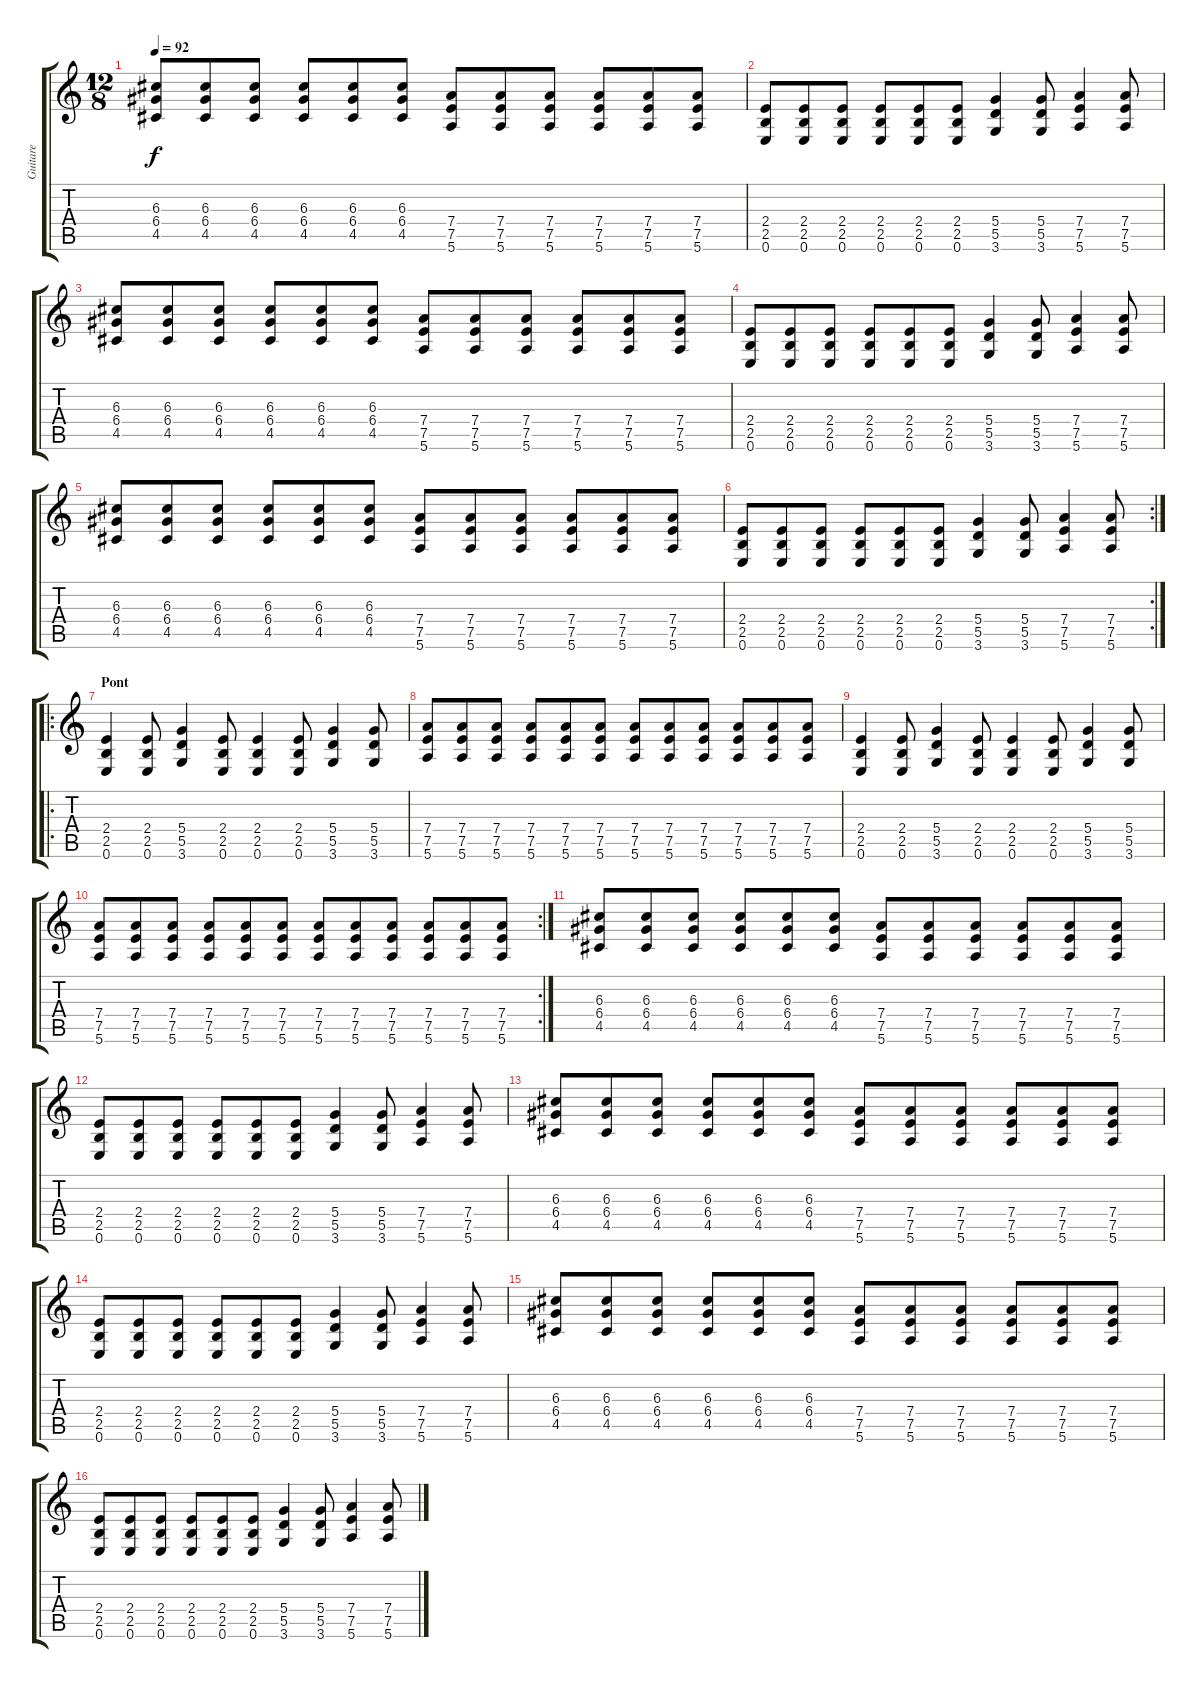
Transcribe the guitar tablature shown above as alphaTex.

\track ("Guitare" "Guitare") {instrument distortionguitar}
\staff {score tabs}
\tuning (E4 B3 G3 D3 A2 E2) {hide}
\ts (12 8)
\tempo 92
\clef g2
\ks c
(6.3 6.4 4.5).8{dy f} (6.3 6.4 4.5).8 (6.3 6.4 4.5).8 (6.3 6.4 4.5).8 (6.3 6.4 4.5).8 (6.3 6.4 4.5).8 (7.4 7.5 5.6).8 (7.4 7.5 5.6).8 (7.4 7.5 5.6).8 (7.4 7.5 5.6).8 (7.4 7.5 5.6).8 (7.4 7.5 5.6).8 |
(2.4 2.5 0.6).8 (2.4 2.5 0.6).8 (2.4 2.5 0.6).8 (2.4 2.5 0.6).8 (2.4 2.5 0.6).8 (2.4 2.5 0.6).8 (5.4 5.5 3.6).4 (5.4 5.5 3.6).8 (7.4 7.5 5.6).4 (7.4 7.5 5.6).8 |
(6.3 6.4 4.5).8 (6.3 6.4 4.5).8 (6.3 6.4 4.5).8 (6.3 6.4 4.5).8 (6.3 6.4 4.5).8 (6.3 6.4 4.5).8 (7.4 7.5 5.6).8 (7.4 7.5 5.6).8 (7.4 7.5 5.6).8 (7.4 7.5 5.6).8 (7.4 7.5 5.6).8 (7.4 7.5 5.6).8 |
(2.4 2.5 0.6).8 (2.4 2.5 0.6).8 (2.4 2.5 0.6).8 (2.4 2.5 0.6).8 (2.4 2.5 0.6).8 (2.4 2.5 0.6).8 (5.4 5.5 3.6).4 (5.4 5.5 3.6).8 (7.4 7.5 5.6).4 (7.4 7.5 5.6).8 |
(6.3 6.4 4.5).8 (6.3 6.4 4.5).8 (6.3 6.4 4.5).8 (6.3 6.4 4.5).8 (6.3 6.4 4.5).8 (6.3 6.4 4.5).8 (7.4 7.5 5.6).8 (7.4 7.5 5.6).8 (7.4 7.5 5.6).8 (7.4 7.5 5.6).8 (7.4 7.5 5.6).8 (7.4 7.5 5.6).8 |
\rc 2
(2.4 2.5 0.6).8 (2.4 2.5 0.6).8 (2.4 2.5 0.6).8 (2.4 2.5 0.6).8 (2.4 2.5 0.6).8 (2.4 2.5 0.6).8 (5.4 5.5 3.6).4 (5.4 5.5 3.6).8 (7.4 7.5 5.6).4 (7.4 7.5 5.6).8 |
\ro
\section ("" "Pont")
(2.4 2.5 0.6).4 (2.4 2.5 0.6).8 (5.4 5.5 3.6).4 (2.4 2.5 0.6).8 (2.4 2.5 0.6).4 (2.4 2.5 0.6).8 (5.4 5.5 3.6).4 (5.4 5.5 3.6).8 |
(7.4 7.5 5.6).8 (7.4 7.5 5.6).8 (7.4 7.5 5.6).8 (7.4 7.5 5.6).8 (7.4 7.5 5.6).8 (7.4 7.5 5.6).8 (7.4 7.5 5.6).8 (7.4 7.5 5.6).8 (7.4 7.5 5.6).8 (7.4 7.5 5.6).8 (7.4 7.5 5.6).8 (7.4 7.5 5.6).8 |
(2.4 2.5 0.6).4 (2.4 2.5 0.6).8 (5.4 5.5 3.6).4 (2.4 2.5 0.6).8 (2.4 2.5 0.6).4 (2.4 2.5 0.6).8 (5.4 5.5 3.6).4 (5.4 5.5 3.6).8 |
\rc 2
(7.4 7.5 5.6).8 (7.4 7.5 5.6).8 (7.4 7.5 5.6).8 (7.4 7.5 5.6).8 (7.4 7.5 5.6).8 (7.4 7.5 5.6).8 (7.4 7.5 5.6).8 (7.4 7.5 5.6).8 (7.4 7.5 5.6).8 (7.4 7.5 5.6).8 (7.4 7.5 5.6).8 (7.4 7.5 5.6).8 |
(6.3 6.4 4.5).8 (6.3 6.4 4.5).8 (6.3 6.4 4.5).8 (6.3 6.4 4.5).8 (6.3 6.4 4.5).8 (6.3 6.4 4.5).8 (7.4 7.5 5.6).8 (7.4 7.5 5.6).8 (7.4 7.5 5.6).8 (7.4 7.5 5.6).8 (7.4 7.5 5.6).8 (7.4 7.5 5.6).8 |
(2.4 2.5 0.6).8 (2.4 2.5 0.6).8 (2.4 2.5 0.6).8 (2.4 2.5 0.6).8 (2.4 2.5 0.6).8 (2.4 2.5 0.6).8 (5.4 5.5 3.6).4 (5.4 5.5 3.6).8 (7.4 7.5 5.6).4 (7.4 7.5 5.6).8 |
(6.3 6.4 4.5).8 (6.3 6.4 4.5).8 (6.3 6.4 4.5).8 (6.3 6.4 4.5).8 (6.3 6.4 4.5).8 (6.3 6.4 4.5).8 (7.4 7.5 5.6).8 (7.4 7.5 5.6).8 (7.4 7.5 5.6).8 (7.4 7.5 5.6).8 (7.4 7.5 5.6).8 (7.4 7.5 5.6).8 |
(2.4 2.5 0.6).8 (2.4 2.5 0.6).8 (2.4 2.5 0.6).8 (2.4 2.5 0.6).8 (2.4 2.5 0.6).8 (2.4 2.5 0.6).8 (5.4 5.5 3.6).4 (5.4 5.5 3.6).8 (7.4 7.5 5.6).4 (7.4 7.5 5.6).8 |
(6.3 6.4 4.5).8 (6.3 6.4 4.5).8 (6.3 6.4 4.5).8 (6.3 6.4 4.5).8 (6.3 6.4 4.5).8 (6.3 6.4 4.5).8 (7.4 7.5 5.6).8 (7.4 7.5 5.6).8 (7.4 7.5 5.6).8 (7.4 7.5 5.6).8 (7.4 7.5 5.6).8 (7.4 7.5 5.6).8 |
(2.4 2.5 0.6).8 (2.4 2.5 0.6).8 (2.4 2.5 0.6).8 (2.4 2.5 0.6).8 (2.4 2.5 0.6).8 (2.4 2.5 0.6).8 (5.4 5.5 3.6).4 (5.4 5.5 3.6).8 (7.4 7.5 5.6).4 (7.4 7.5 5.6).8
